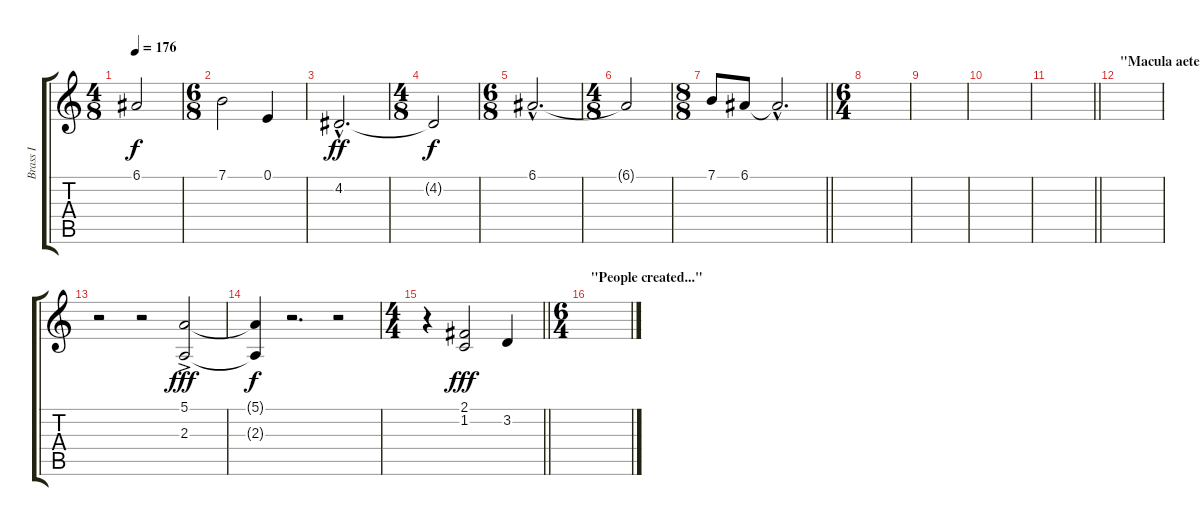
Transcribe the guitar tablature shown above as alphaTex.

\track ("Brass I" "Brass I") {instrument frenchhorn}
\staff {score tabs}
\tuning (E4 B3 G3 D3 A2 E2) {hide}
\ts (4 8)
\tempo 176
\clef g2
\ks c
6.1{t}.2{dy f} |
\ts (6 8)
7.1.2 0.1.4 |
4.2{hac}.2{d dy ff} |
\ts (4 8)
4.2{t}.2{dy f} |
\ts (6 8)
6.1{hac}.2{d} |
\ts (4 8)
6.1{t}.2 |
\ts (8 8)
\barLineRight lightlight
7.1.8 6.1.8 6.1{hac t}.2{d volume 7} |
\ts (6 4)
\section ("" "")
|
|
|
\barLineRight lightlight
|
\section ("" "\"Macula aeterintatis...\"")
|
r.2 r.2 (5.1{ac} 2.3{ac}).2{dy fff volume 7} |
(5.1{t} 2.3{t}).4{dy f} r.2{d} r.2 |
\ts (4 4)
\barLineRight lightlight
r.4{volume 12} (2.1 1.2).2{dy fff} 3.2.4 |
\ts (6 4)
\section ("" "\"People created...\"")
